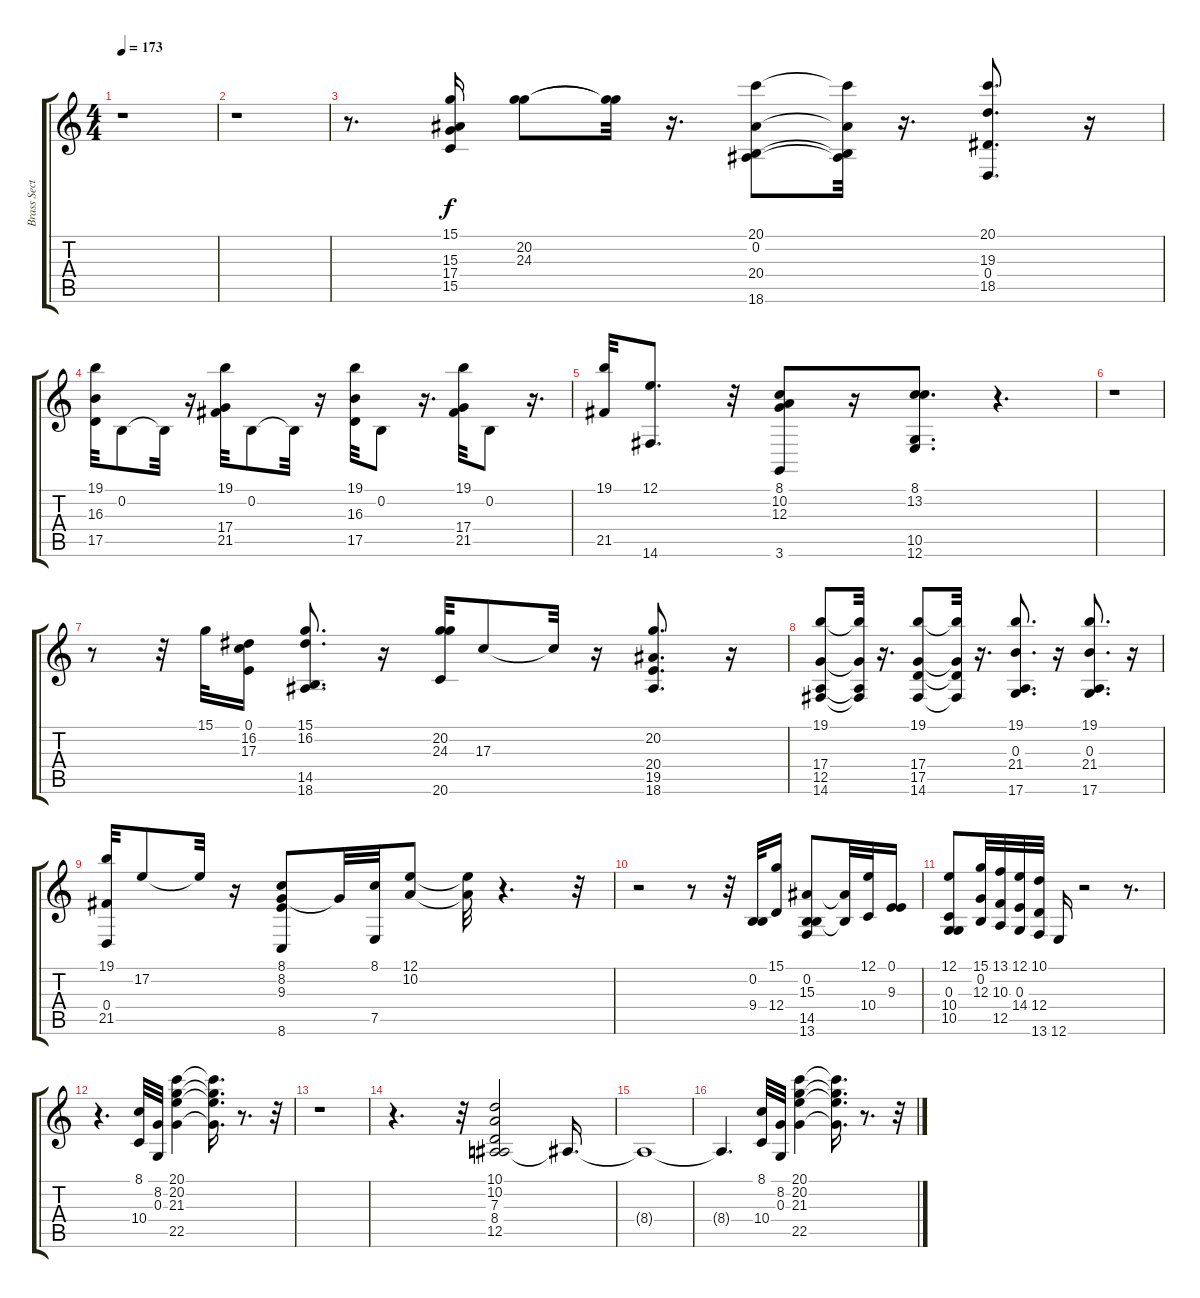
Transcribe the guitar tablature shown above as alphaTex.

\track ("Brass Section" "Brass Sect") {instrument brasssection}
\staff {score tabs}
\tuning (E4 B3 G3 D3 A2 E2) {hide}
\ts (4 4)
\tempo 173
\clef g2
\ks c
r.1{dy f} |
r.1 |
r.8{d} (15.1 15.3 17.4 15.5).16 (20.2 24.3).8 (20.2{t} 24.3{t}).32 r.16{d} (20.1 0.2 20.4 18.6).8 (20.1{t} 0.2{t} 20.4{t} 18.6{t}).32 r.16{d} (20.1 19.3 0.4 18.5).8{d} r.16 |
(19.1 16.3 17.5).32 0.2.8 0.2{t}.32 r.16 (19.1 17.4 21.5).32 0.2.8 0.2{t}.32 r.16 (19.1 16.3 17.5).32 0.2.8 r.16{d} (19.1 17.4 21.5).32 0.2.8 r.16{d} |
(19.1 21.5).32 (12.1 14.6).8{d} r.32 (8.1 10.2 12.3 3.6).8 r.16 (8.1 13.2 10.5 12.6).8{d} r.4{d} |
r.1 |
r.8 r.32 15.1.32 (0.1 16.2 17.3).16 (15.1 16.2 14.5 18.6).8{d} r.16 (20.2 24.3 20.6).32 17.3.8 17.3{t}.32 r.16 (20.2 20.4 19.5 18.6).8{d} r.16 |
(19.1 17.4 12.5 14.6).8 (19.1{t} 17.4{t} 12.5{t} 14.6{t}).32 r.16{d} (19.1 17.4 17.5 14.6).8 (19.1{t} 17.4{t} 17.5{t} 14.6{t}).32 r.16{d} (19.1 0.3 21.4 17.6).8{d} r.16 (19.1 0.3 21.4 17.6).8{d} r.16 |
(19.1 0.4 21.5).32 17.2.8 17.2{t}.32 r.16 (8.1 8.2 9.3 8.6).8 8.2{t}.32 (8.1 7.5).32 (12.1 10.2).8 (12.1{t} 10.2{t}).32 r.4{d} r.32 |
r.2 r.8 r.32 (0.2 9.4).32 (15.1 12.4).16 (0.2 15.3 14.5 13.6).8 (0.2{t} 15.3{t}).32 (12.1 10.4).32 (0.1 9.3).16 |
(12.1 0.3 10.4 10.5).8 (15.1 0.2 12.3).32 (13.1 10.3 12.5).32 (12.1 0.3 14.4).32 (10.1 12.4 13.6).32 12.6.16 r.2 r.8{d} |
r.4{d} (8.1 10.4).32 (8.2 0.3).32 (20.1 20.2 21.3 22.5).4 (20.1{t} 20.2{t} 21.3{t} 22.5{t}).16{d} r.8{d} r.32 |
r.1 |
r.4{d} r.32 (10.1 10.2 7.3 8.4 12.5).2 8.4{t}.16{d} |
8.4{t}.1 |
8.4{t}.4{d} (8.1 10.4).32 (8.2 0.3).32 (20.1 20.2 21.3 22.5).4 (20.1{t} 20.2{t} 21.3{t} 22.5{t}).16{d} r.8{d} r.32
